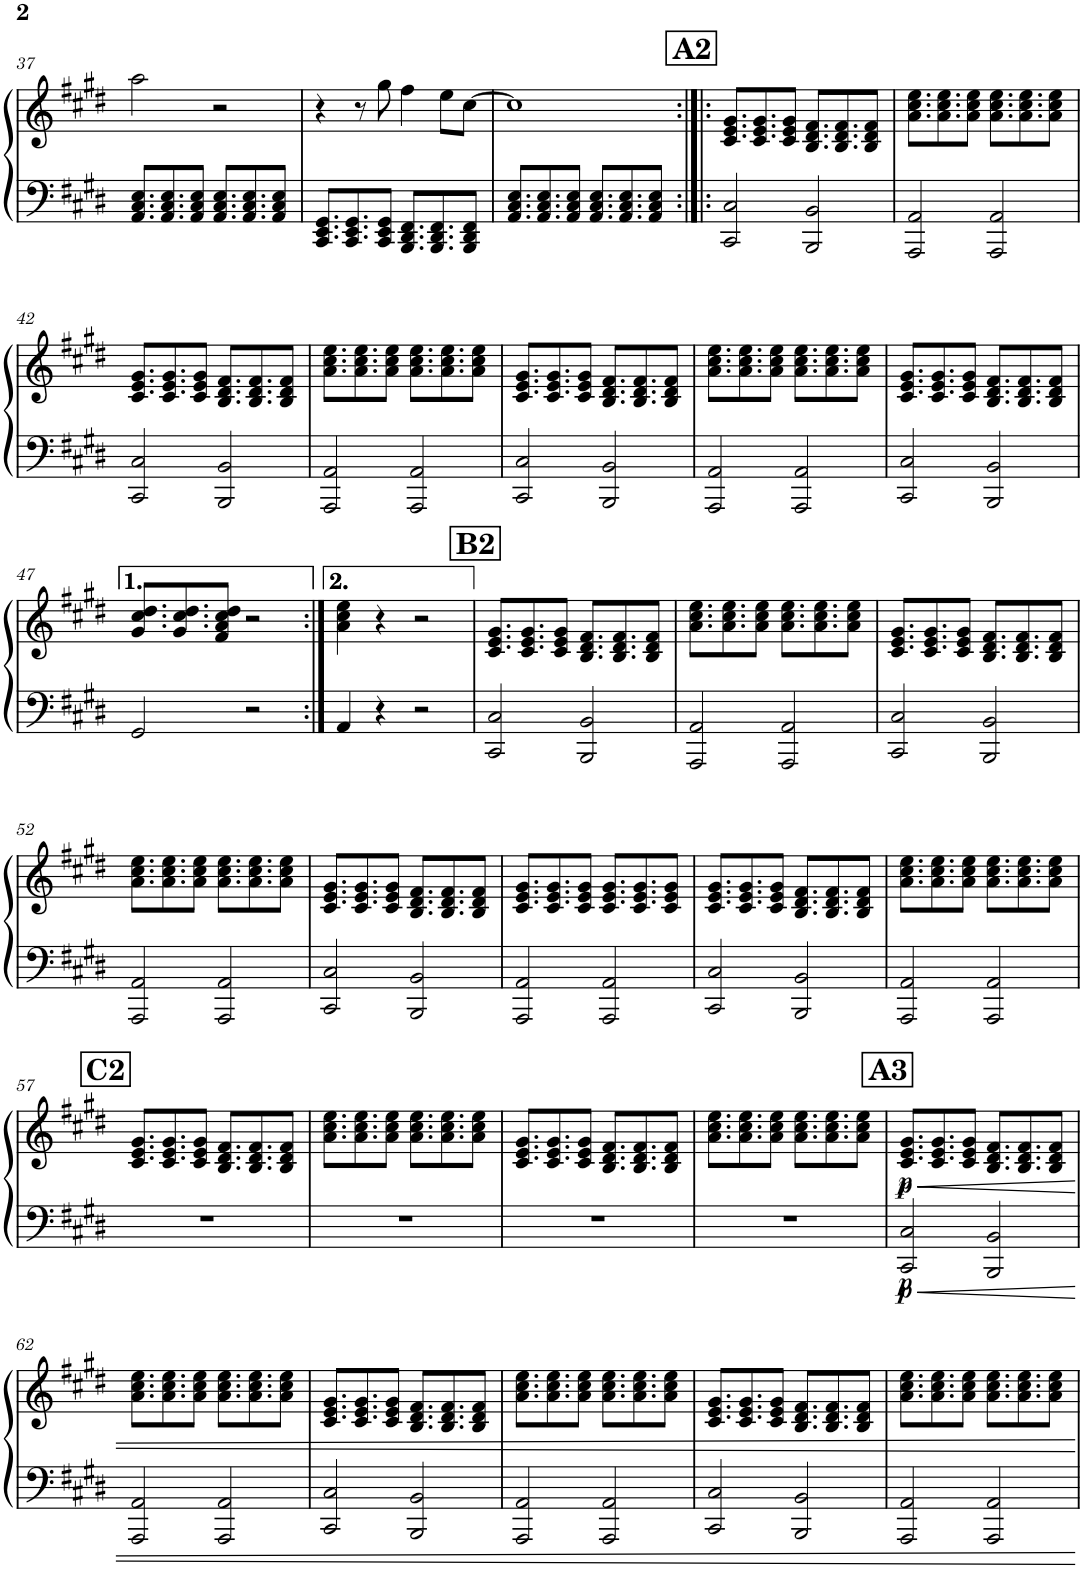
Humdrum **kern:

**kern	**kern	**dynam
*part1	*part1	*part1
*staff2	*staff1	*staff1/2
*I"Electric Piano	*	*
*I'El. Pno.	*	*
!!LO:PB:g=z
*clefF4	*clefG2	*
*k[f#c#g#d#]	*k[f#c#g#d#]	*
*M4/4	*M4/4	*
=37	=37	=37
8.AA/ 8.C#/ 8.E/L	2aa\	.
8.AA/ 8.C#/ 8.E/	.	.
8AA/ 8C#/ 8E/J	.	.
8.AA/ 8.C#/ 8.E/L	2r	.
8.AA/ 8.C#/ 8.E/	.	.
8AA/ 8C#/ 8E/J	.	.
=38	=38	=38
8.CC#/ 8.EE/ 8.GG#/L	4r	.
8.CC#/ 8.EE/ 8.GG#/	.	.
.	8r	.
8CC#/ 8EE/ 8GG#/J	8gg#\	.
8.BBB/ 8.DD#/ 8.FF#/L	4ff#\	.
8.BBB/ 8.DD#/ 8.FF#/	.	.
.	8ee\L	.
8BBB/ 8DD#/ 8FF#/J	[8cc#\J	.
=39	=39	=39
8.AA/ 8.C#/ 8.E/L	1cc#]	.
8.AA/ 8.C#/ 8.E/	.	.
8AA/ 8C#/ 8E/J	.	.
8.AA/ 8.C#/ 8.E/L	.	.
8.AA/ 8.C#/ 8.E/	.	.
8AA/ 8C#/ 8E/J	.	.
!!LO:REH:place=s1:a:B:cj:fs=14:t=A2
=40:|!|:	=40:|!|:	=40:|!|:
2CC#/ 2C#/	8.c#/ 8.e/ 8.g#/L	.
.	8.c#/ 8.e/ 8.g#/	.
.	8c#/ 8e/ 8g#/J	.
2BBB/ 2BB/	8.B/ 8.d#/ 8.f#/L	.
.	8.B/ 8.d#/ 8.f#/	.
.	8B/ 8d#/ 8f#/J	.
=41	=41	=41
2AAA/ 2AA/	8.a\ 8.cc#\ 8.ee\L	.
.	8.a\ 8.cc#\ 8.ee\	.
.	8a\ 8cc#\ 8ee\J	.
2AAA/ 2AA/	8.a\ 8.cc#\ 8.ee\L	.
.	8.a\ 8.cc#\ 8.ee\	.
.	8a\ 8cc#\ 8ee\J	.
!!LO:LB:g=z
=42	=42	=42
2CC#/ 2C#/	8.c#/ 8.e/ 8.g#/L	.
.	8.c#/ 8.e/ 8.g#/	.
.	8c#/ 8e/ 8g#/J	.
2BBB/ 2BB/	8.B/ 8.d#/ 8.f#/L	.
.	8.B/ 8.d#/ 8.f#/	.
.	8B/ 8d#/ 8f#/J	.
=43	=43	=43
2AAA/ 2AA/	8.a\ 8.cc#\ 8.ee\L	.
.	8.a\ 8.cc#\ 8.ee\	.
.	8a\ 8cc#\ 8ee\J	.
2AAA/ 2AA/	8.a\ 8.cc#\ 8.ee\L	.
.	8.a\ 8.cc#\ 8.ee\	.
.	8a\ 8cc#\ 8ee\J	.
=44	=44	=44
2CC#/ 2C#/	8.c#/ 8.e/ 8.g#/L	.
.	8.c#/ 8.e/ 8.g#/	.
.	8c#/ 8e/ 8g#/J	.
2BBB/ 2BB/	8.B/ 8.d#/ 8.f#/L	.
.	8.B/ 8.d#/ 8.f#/	.
.	8B/ 8d#/ 8f#/J	.
=45	=45	=45
2AAA/ 2AA/	8.a\ 8.cc#\ 8.ee\L	.
.	8.a\ 8.cc#\ 8.ee\	.
.	8a\ 8cc#\ 8ee\J	.
2AAA/ 2AA/	8.a\ 8.cc#\ 8.ee\L	.
.	8.a\ 8.cc#\ 8.ee\	.
.	8a\ 8cc#\ 8ee\J	.
=46	=46	=46
2CC#/ 2C#/	8.c#/ 8.e/ 8.g#/L	.
.	8.c#/ 8.e/ 8.g#/	.
.	8c#/ 8e/ 8g#/J	.
2BBB/ 2BB/	8.B/ 8.d#/ 8.f#/L	.
.	8.B/ 8.d#/ 8.f#/	.
.	8B/ 8d#/ 8f#/J	.
!!LO:LB:g=z
=47	=47	=47
2GG#/	8.g#/ 8.cc#/ 8.dd#/L	.
.	8.g#/ 8.cc#/ 8.dd#/	.
.	8f#/ 8a/ 8cc#/ 8dd#/J	.
2r	2r	.
=48:|!	=48:|!	=48:|!
4AA/	4a\ 4cc#\ 4ee\	.
4r	4r	.
2r	2r	.
!!LO:REH:place=s1:a:B:cj:fs=14:t=B2
=49	=49	=49
2CC#/ 2C#/	8.c#/ 8.e/ 8.g#/L	.
.	8.c#/ 8.e/ 8.g#/	.
.	8c#/ 8e/ 8g#/J	.
2BBB/ 2BB/	8.B/ 8.d#/ 8.f#/L	.
.	8.B/ 8.d#/ 8.f#/	.
.	8B/ 8d#/ 8f#/J	.
=50	=50	=50
2AAA/ 2AA/	8.a\ 8.cc#\ 8.ee\L	.
.	8.a\ 8.cc#\ 8.ee\	.
.	8a\ 8cc#\ 8ee\J	.
2AAA/ 2AA/	8.a\ 8.cc#\ 8.ee\L	.
.	8.a\ 8.cc#\ 8.ee\	.
.	8a\ 8cc#\ 8ee\J	.
=51	=51	=51
2CC#/ 2C#/	8.c#/ 8.e/ 8.g#/L	.
.	8.c#/ 8.e/ 8.g#/	.
.	8c#/ 8e/ 8g#/J	.
2BBB/ 2BB/	8.B/ 8.d#/ 8.f#/L	.
.	8.B/ 8.d#/ 8.f#/	.
.	8B/ 8d#/ 8f#/J	.
!!LO:LB:g=z
=52	=52	=52
2AAA/ 2AA/	8.a\ 8.cc#\ 8.ee\L	.
.	8.a\ 8.cc#\ 8.ee\	.
.	8a\ 8cc#\ 8ee\J	.
2AAA/ 2AA/	8.a\ 8.cc#\ 8.ee\L	.
.	8.a\ 8.cc#\ 8.ee\	.
.	8a\ 8cc#\ 8ee\J	.
=53	=53	=53
2CC#/ 2C#/	8.c#/ 8.e/ 8.g#/L	.
.	8.c#/ 8.e/ 8.g#/	.
.	8c#/ 8e/ 8g#/J	.
2BBB/ 2BB/	8.B/ 8.d#/ 8.f#/L	.
.	8.B/ 8.d#/ 8.f#/	.
.	8B/ 8d#/ 8f#/J	.
=54	=54	=54
2AAA/ 2AA/	8.c#/ 8.e/ 8.g#/L	.
.	8.c#/ 8.e/ 8.g#/	.
.	8c#/ 8e/ 8g#/J	.
2AAA/ 2AA/	8.c#/ 8.e/ 8.g#/L	.
.	8.c#/ 8.e/ 8.g#/	.
.	8c#/ 8e/ 8g#/J	.
=55	=55	=55
2CC#/ 2C#/	8.c#/ 8.e/ 8.g#/L	.
.	8.c#/ 8.e/ 8.g#/	.
.	8c#/ 8e/ 8g#/J	.
2BBB/ 2BB/	8.B/ 8.d#/ 8.f#/L	.
.	8.B/ 8.d#/ 8.f#/	.
.	8B/ 8d#/ 8f#/J	.
=56	=56	=56
2AAA/ 2AA/	8.a\ 8.cc#\ 8.ee\L	.
.	8.a\ 8.cc#\ 8.ee\	.
.	8a\ 8cc#\ 8ee\J	.
2AAA/ 2AA/	8.a\ 8.cc#\ 8.ee\L	.
.	8.a\ 8.cc#\ 8.ee\	.
.	8a\ 8cc#\ 8ee\J	.
!!LO:LB:g=z
!!LO:REH:place=s1:a:B:cj:fs=14:t=C2
=57	=57	=57
1r	8.c#/ 8.e/ 8.g#/L	.
.	8.c#/ 8.e/ 8.g#/	.
.	8c#/ 8e/ 8g#/J	.
.	8.B/ 8.d#/ 8.f#/L	.
.	8.B/ 8.d#/ 8.f#/	.
.	8B/ 8d#/ 8f#/J	.
=58	=58	=58
1r	8.a\ 8.cc#\ 8.ee\L	.
.	8.a\ 8.cc#\ 8.ee\	.
.	8a\ 8cc#\ 8ee\J	.
.	8.a\ 8.cc#\ 8.ee\L	.
.	8.a\ 8.cc#\ 8.ee\	.
.	8a\ 8cc#\ 8ee\J	.
=59	=59	=59
1r	8.c#/ 8.e/ 8.g#/L	.
.	8.c#/ 8.e/ 8.g#/	.
.	8c#/ 8e/ 8g#/J	.
.	8.B/ 8.d#/ 8.f#/L	.
.	8.B/ 8.d#/ 8.f#/	.
.	8B/ 8d#/ 8f#/J	.
=60	=60	=60
1r	8.a\ 8.cc#\ 8.ee\L	.
.	8.a\ 8.cc#\ 8.ee\	.
.	8a\ 8cc#\ 8ee\J	.
.	8.a\ 8.cc#\ 8.ee\L	.
.	8.a\ 8.cc#\ 8.ee\	.
.	8a\ 8cc#\ 8ee\J	.
!!LO:REH:place=s1:a:B:cj:fs=14:t=A3
=61	=61	=61
!	!	!LO:DY:b=2
!	!	!LO:DY:n=1:b=2
!	!	!LO:DY:n=2:b
!	!	!LO:DY:n=3:b
2CC#/ 2C#/	8.c#/ 8.e/ 8.g#/L	p p p p
.	8.c#/ 8.e/ 8.g#/	.
.	8c#/ 8e/ 8g#/J	.
2BBB/ 2BB/	8.B/ 8.d#/ 8.f#/L	.
.	8.B/ 8.d#/ 8.f#/	.
.	8B/ 8d#/ 8f#/J	.
!!LO:LB:g=z
=62	=62	=62
2AAA/ 2AA/	8.a\ 8.cc#\ 8.ee\L	.
.	8.a\ 8.cc#\ 8.ee\	.
.	8a\ 8cc#\ 8ee\J	.
2AAA/ 2AA/	8.a\ 8.cc#\ 8.ee\L	.
.	8.a\ 8.cc#\ 8.ee\	.
.	8a\ 8cc#\ 8ee\J	.
=63	=63	=63
2CC#/ 2C#/	8.c#/ 8.e/ 8.g#/L	.
.	8.c#/ 8.e/ 8.g#/	.
.	8c#/ 8e/ 8g#/J	.
2BBB/ 2BB/	8.B/ 8.d#/ 8.f#/L	.
.	8.B/ 8.d#/ 8.f#/	.
.	8B/ 8d#/ 8f#/J	.
=64	=64	=64
2AAA/ 2AA/	8.a\ 8.cc#\ 8.ee\L	.
.	8.a\ 8.cc#\ 8.ee\	.
.	8a\ 8cc#\ 8ee\J	.
2AAA/ 2AA/	8.a\ 8.cc#\ 8.ee\L	.
.	8.a\ 8.cc#\ 8.ee\	.
.	8a\ 8cc#\ 8ee\J	.
=65	=65	=65
2CC#/ 2C#/	8.c#/ 8.e/ 8.g#/L	.
.	8.c#/ 8.e/ 8.g#/	.
.	8c#/ 8e/ 8g#/J	.
2BBB/ 2BB/	8.B/ 8.d#/ 8.f#/L	.
.	8.B/ 8.d#/ 8.f#/	.
.	8B/ 8d#/ 8f#/J	.
=66	=66	=66
2AAA/ 2AA/	8.a\ 8.cc#\ 8.ee\L	.
.	8.a\ 8.cc#\ 8.ee\	.
.	8a\ 8cc#\ 8ee\J	.
2AAA/ 2AA/	8.a\ 8.cc#\ 8.ee\L	.
.	8.a\ 8.cc#\ 8.ee\	.
.	8a\ 8cc#\ 8ee\J	.
=	=	=
*-	*-	*-
